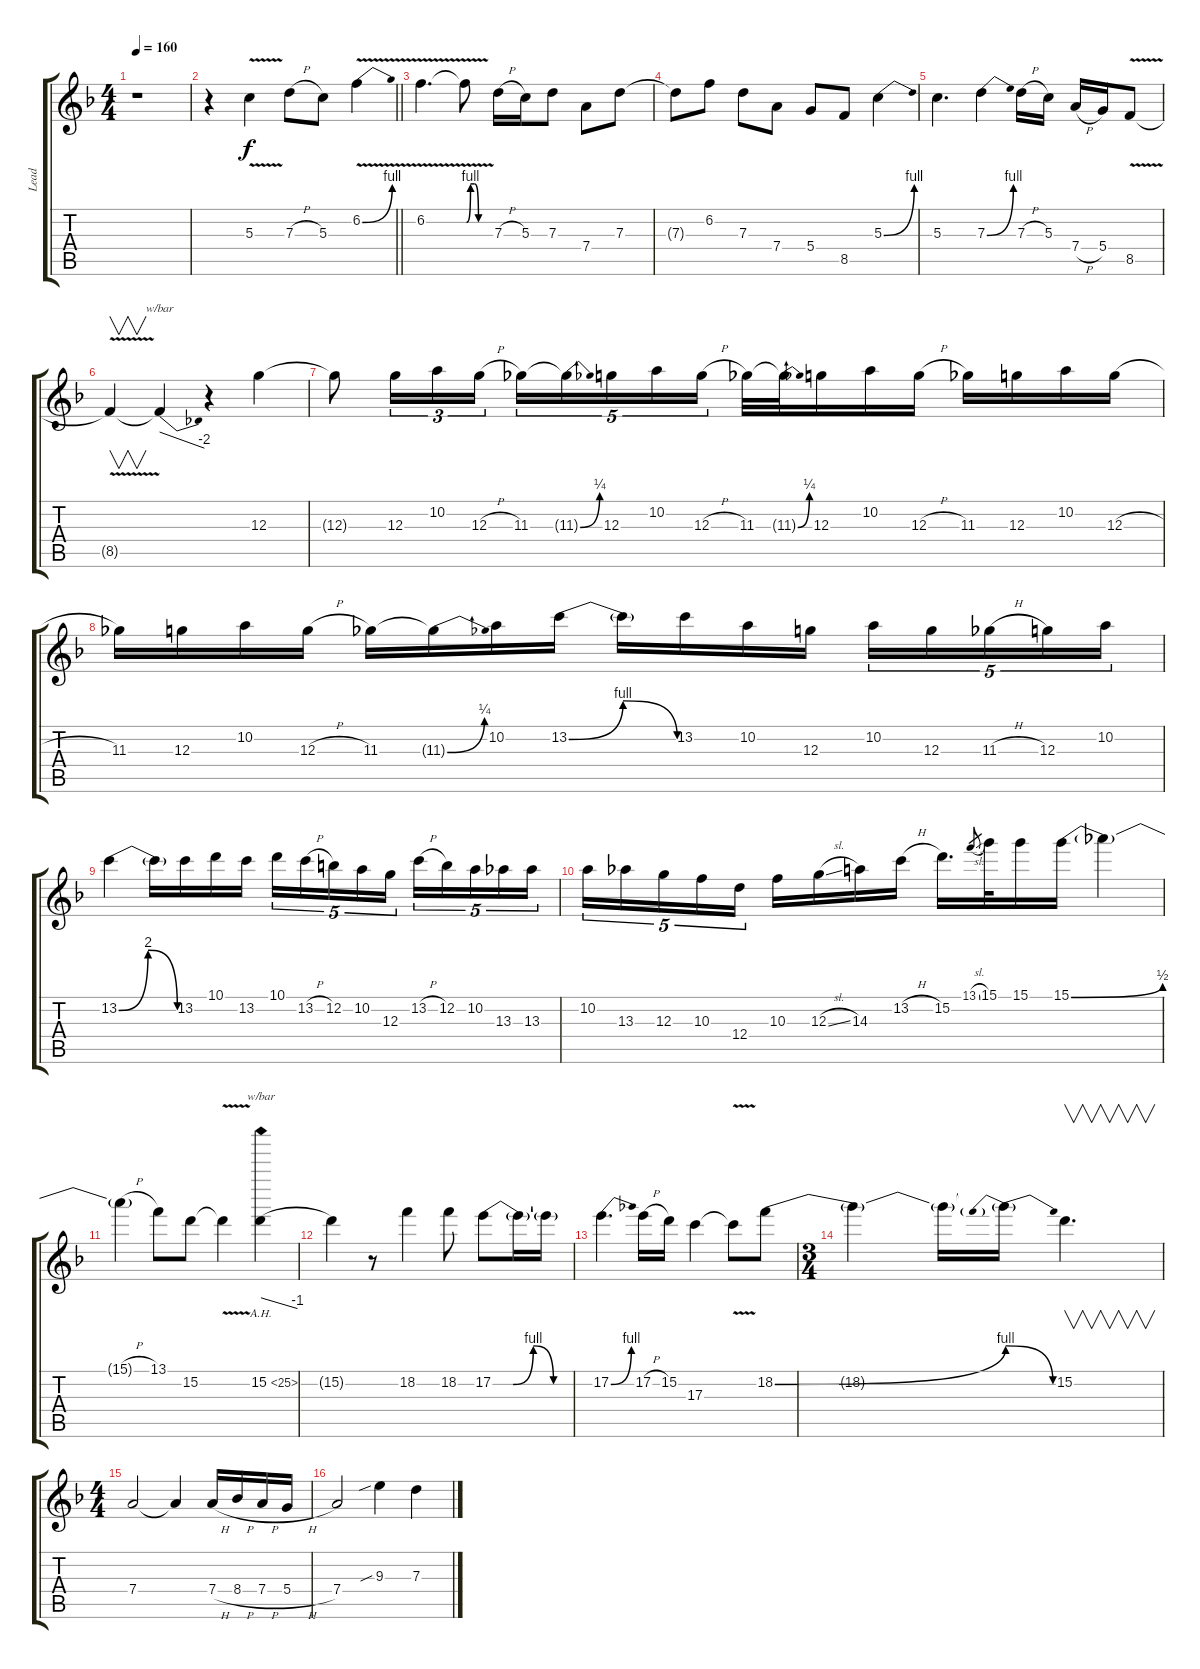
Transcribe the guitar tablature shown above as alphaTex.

\track ("Lead" "Lead") {instrument overdrivenguitar}
\staff {score tabs}
\tuning (E4 B3 G3 D3 A2 E2) {hide}
\ts (4 4)
\tempo 160
\clef g2
\ks f
r.1{dy f} |
\barLineRight lightlight
r.4 5.3{v}.4 7.3{h}.8 5.3.8 6.2{be (bend 0 0 60 4) v}.4 |
6.2{v}.4{d} 6.2{be (custom 0 0 10 4 20 4 30 0 60 0) t}.8 7.3{h}.16 5.3.16 7.3.8 7.4.8 7.3.8 |
7.3{t}.8 6.2.8 7.3.8 7.4.8 5.4.8 8.5.8 5.3{be (bend 0 0 60 4)}.4 |
5.3.4{d} 7.3{be (bend 0 0 60 4)}.4 7.3{h}.16 5.3.16 7.4{h}.16 5.4.16 8.5{v}.8 |
8.5{t}.4{v} 8.5{t}.4{tbe (dive default 0 0 60 -8)} r.4 12.3.4 |
12.3{t}.8 12.3.16{tu (3 2)} 10.2.16{tu (3 2)} 12.3{h}.16{tu (3 2)} 11.3.16{tu (5 4)} 11.3{be (bend 0 0 60 1) t}.16{tu (5 4)} 12.3.16{tu (5 4)} 10.2.16{tu (5 4)} 12.3{h}.16{tu (5 4)} 11.3.32 11.3{be (bend 0 0 60 1) t}.32 12.3.16 10.2.16 12.3{h}.16 11.3.16 12.3.16 10.2.16 12.3{h}.16 |
11.3.16 12.3.16 10.2.16 12.3{h}.16 11.3.16 11.3{be (bend 0 0 60 1) t}.16 10.2.16 13.2{be (bendrelease 0 0 30 4 30 4 60 0)}.16 13.2{t}.16 13.2.16 10.2.16 12.3.16 10.2.16{tu (5 4)} 12.3.16{tu (5 4)} 11.3{h}.16{tu (5 4)} 12.3.16{tu (5 4)} 10.2.16{tu (5 4)} |
13.2{be (bendrelease 0 0 15 8 50 8 60 0)}.4 13.2{t}.16 13.2.16 10.1.16 13.2.16 10.1.16{tu (5 4)} 13.2{h}.16{tu (5 4)} 12.2.16{tu (5 4)} 10.2.16{tu (5 4)} 12.3.16{tu (5 4)} 13.2{h}.16{tu (5 4)} 12.2.16{tu (5 4)} 10.2.16{tu (5 4)} 13.3.16{tu (5 4)} 13.3.16{tu (5 4)} |
10.2.16{tu (5 4)} 13.3.16{tu (5 4)} 12.3.16{tu (5 4)} 10.3.16{tu (5 4)} 12.4.16{tu (5 4)} 10.3.16 12.3{sl}.16 14.3.16 13.2{h}.16 15.2.16{d} 13.1{sl}.8{gr} 15.1.32 15.1.16 15.1{be (bend 0 0 60 2)}.16 15.1{t}.4 |
15.1{h t}.4 13.1.8 15.2.8 15.2{v t}.4 15.2{ah 10}.4{tbe (dive default 0 0 60 -4)} |
15.2{t}.4 r.8 18.2.4 18.2.8 17.2{be (custom 0 0 15 0 30 4 45 0 60 0)}.8 17.2{t}.16 17.2{t}.16 |
17.2{be (bend 0 0 60 4)}.4{d} 17.2{h}.16 15.2.16 17.3.4 17.3{v t}.8 18.2{be (bend 0 0 60 4)}.8 |
\ts (3 4)
18.2{t}.4 18.2{t}.16 18.2{be (prebendrelease 0 4 60 0) t}.16 15.2.4{v d} |
\ts (4 4)
7.4.2 7.4{t}.4 7.4{h}.16 8.4{h}.16 7.4{h}.16 5.4{h}.16 |
7.4.2 9.3{sib}.4 7.3.4
